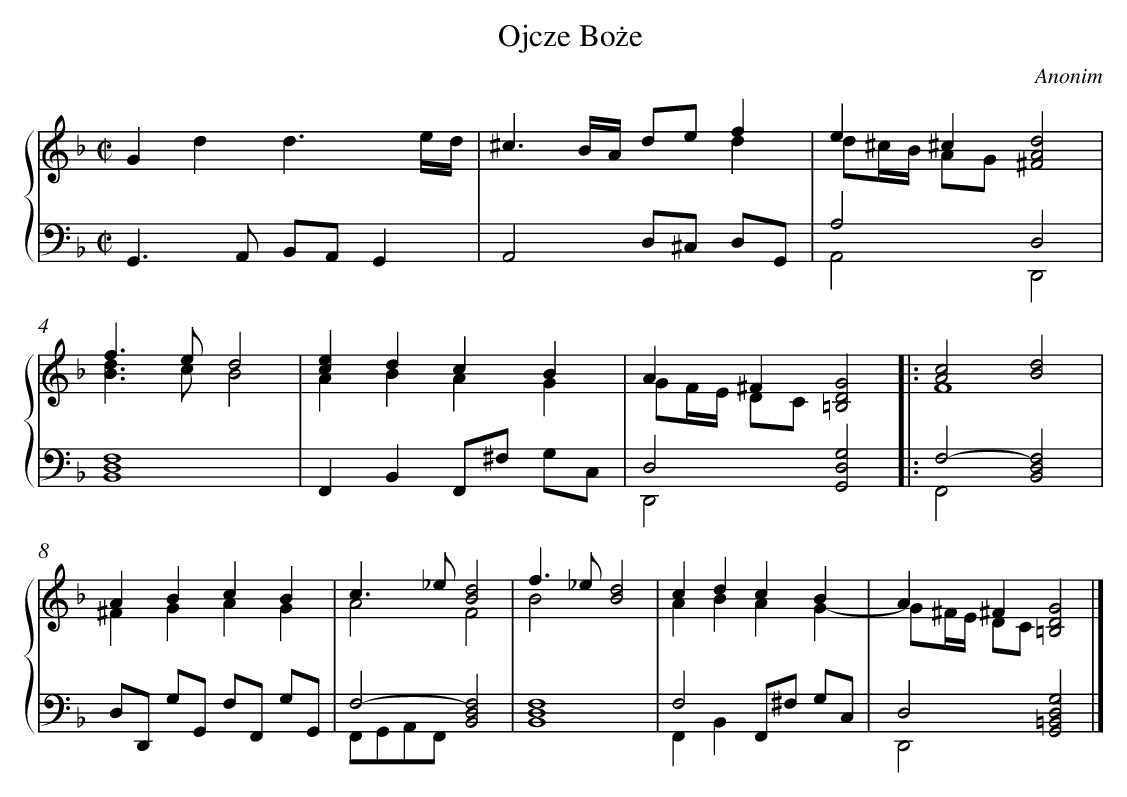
X:1
T: Ojcze Boże
C: Anonim
L: 1/8
M: C|
%%staves {1 2}
V: 1 clef=treble
V: 2 clef=bass
K: F
[V:1] G2d2d3e/d/ |
[V:2] G,,2>A,,2 B,,A,,G,,2 |
[V:1] ^c3B/A/ def2 & x4x2d2 |
[V:2] A,,4D,^C, D,G,, |
[V:1] e2^c2[d4A4^F4] & d^c/B/ AGx4 |
[V:2] A,4D,4 & A,,4D,,4 |
[V:1] f2>e2d4 & [d2B2]>c2B4 |
[V:2] [F,8D,8B,,8] |
[V:1] [e2c2]d2c2B2 & A2B2A2G2 |
[V:2] F,,2B,,2F,,^F, G,C, |
[V:1] A2^F2[G4D4=B,4] & GF/E/ DCx4 ]|:
[V:2] D,4[G,4D,4G,,4] & D,,4x4 ]|:
[V:1] [c4A4][d4B4] & F8 |
[V:2] F,4-[F,4D,4B,,4] & F,,4x4 |
[V:1] A2B2c2B2 & ^F2G2A2G2 |
[V:2] D,D,, G,G,, F,F,, G,G,, |
[V:1] c2>_e2[d4B4] & A4F4 |
[V:2] F,4-[F,4D,4B,,4] & F,,G,,A,,F,,x4 |
[V:1] f2>_e2[d4B4] & B4x4 |
[V:2] [F,8D,8B,,8] |
[V:1] c2d2c2B2 & A2B2A2G2- |
[V:2] F,4F,,^F, G,C, & F,,2B,,2x4 |
[V:1] A2^F2[G4D4=B,4] & G^F/E/ DCx4 |]
[V:2] D,4[G,4D,4=B,,4G,,4] & D,,4x4 |]
